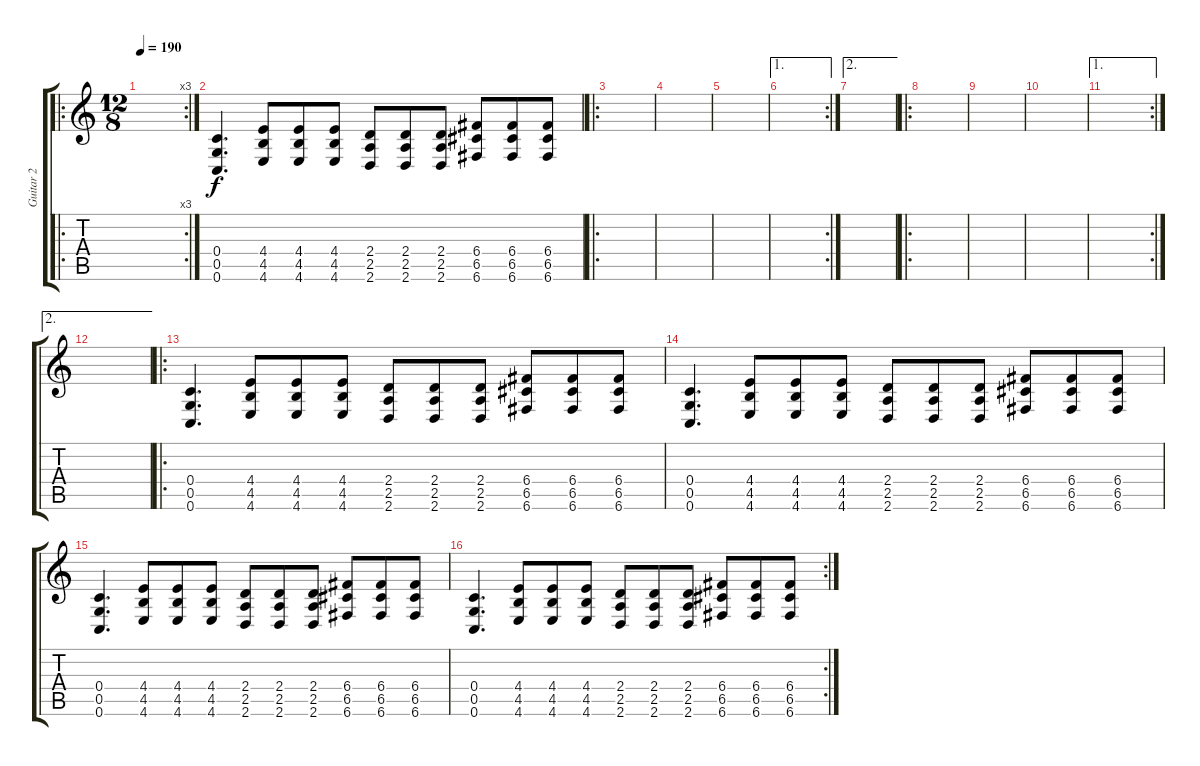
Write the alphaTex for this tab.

\track ("Guitar 2" "Guitar 2") {instrument distortionguitar}
\staff {score tabs}
\tuning (E4 C4 G3 C3 G2 C2) {hide}
\ro
\rc 3
\ts (12 8)
\tempo 190
\clef g2
\ks c
|
(0.4 0.5 0.6).4{d} (4.4 4.5 4.6).8 (4.4 4.5 4.6).8 (4.4 4.5 4.6).8 (2.4 2.5 2.6).8 (2.4 2.5 2.6).8 (2.4 2.5 2.6).8 (6.4 6.5 6.6).8 (6.4 6.5 6.6).8 (6.4 6.5 6.6).8 |
\ro
|
|
|
\ae 1
\rc 2
|
\ae 2
|
\ro
|
|
|
\ae 1
\rc 2
|
\ae 2
|
\ro
(0.4 0.5 0.6).4{d} (4.4 4.5 4.6).8 (4.4 4.5 4.6).8 (4.4 4.5 4.6).8 (2.4 2.5 2.6).8 (2.4 2.5 2.6).8 (2.4 2.5 2.6).8 (6.4 6.5 6.6).8 (6.4 6.5 6.6).8 (6.4 6.5 6.6).8 |
(0.4 0.5 0.6).4{d} (4.4 4.5 4.6).8 (4.4 4.5 4.6).8 (4.4 4.5 4.6).8 (2.4 2.5 2.6).8 (2.4 2.5 2.6).8 (2.4 2.5 2.6).8 (6.4 6.5 6.6).8 (6.4 6.5 6.6).8 (6.4 6.5 6.6).8 |
(0.4 0.5 0.6).4{d} (4.4 4.5 4.6).8 (4.4 4.5 4.6).8 (4.4 4.5 4.6).8 (2.4 2.5 2.6).8 (2.4 2.5 2.6).8 (2.4 2.5 2.6).8 (6.4 6.5 6.6).8 (6.4 6.5 6.6).8 (6.4 6.5 6.6).8 |
\rc 2
(0.4 0.5 0.6).4{d} (4.4 4.5 4.6).8 (4.4 4.5 4.6).8 (4.4 4.5 4.6).8 (2.4 2.5 2.6).8 (2.4 2.5 2.6).8 (2.4 2.5 2.6).8 (6.4 6.5 6.6).8 (6.4 6.5 6.6).8 (6.4 6.5 6.6).8
